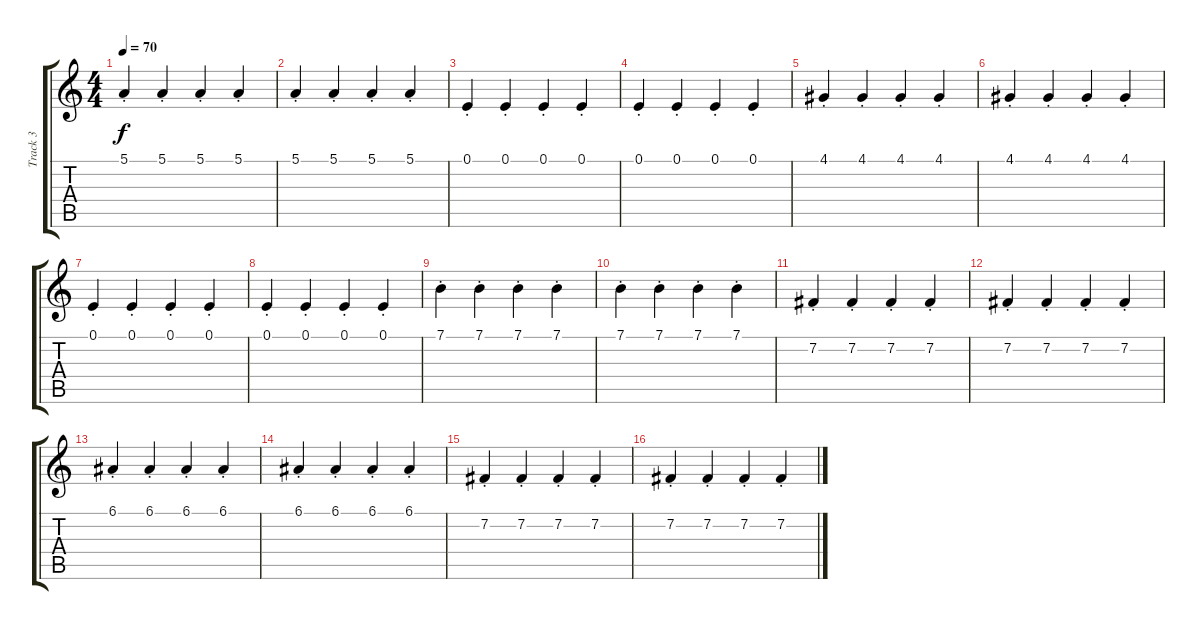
\track ("Track 3" "Track 3") {instrument fx3crystal}
\staff {score tabs}
\tuning (E4 B3 G3 D3 A2 E2) {hide}
\ts (4 4)
\tempo 70
\clef g2
\ks c
5.1{st}.4{dy f} 5.1{st}.4 5.1{st}.4 5.1{st}.4 |
5.1{st}.4 5.1{st}.4 5.1{st}.4 5.1{st}.4 |
0.1{st}.4 0.1{st}.4 0.1{st}.4 0.1{st}.4 |
0.1{st}.4 0.1{st}.4 0.1{st}.4 0.1{st}.4 |
4.1{st}.4 4.1{st}.4 4.1{st}.4 4.1{st}.4 |
4.1{st}.4 4.1{st}.4 4.1{st}.4 4.1{st}.4 |
0.1{st}.4 0.1{st}.4 0.1{st}.4 0.1{st}.4 |
0.1{st}.4 0.1{st}.4 0.1{st}.4 0.1{st}.4 |
7.1{st}.4 7.1{st}.4 7.1{st}.4 7.1{st}.4 |
7.1{st}.4 7.1{st}.4 7.1{st}.4 7.1{st}.4 |
7.2{st}.4 7.2{st}.4 7.2{st}.4 7.2{st}.4 |
7.2{st}.4 7.2{st}.4 7.2{st}.4 7.2{st}.4 |
6.1{st}.4 6.1{st}.4 6.1{st}.4 6.1{st}.4 |
6.1{st}.4 6.1{st}.4 6.1{st}.4 6.1{st}.4 |
7.2{st}.4 7.2{st}.4 7.2{st}.4 7.2{st}.4 |
7.2{st}.4 7.2{st}.4 7.2{st}.4 7.2{st}.4
